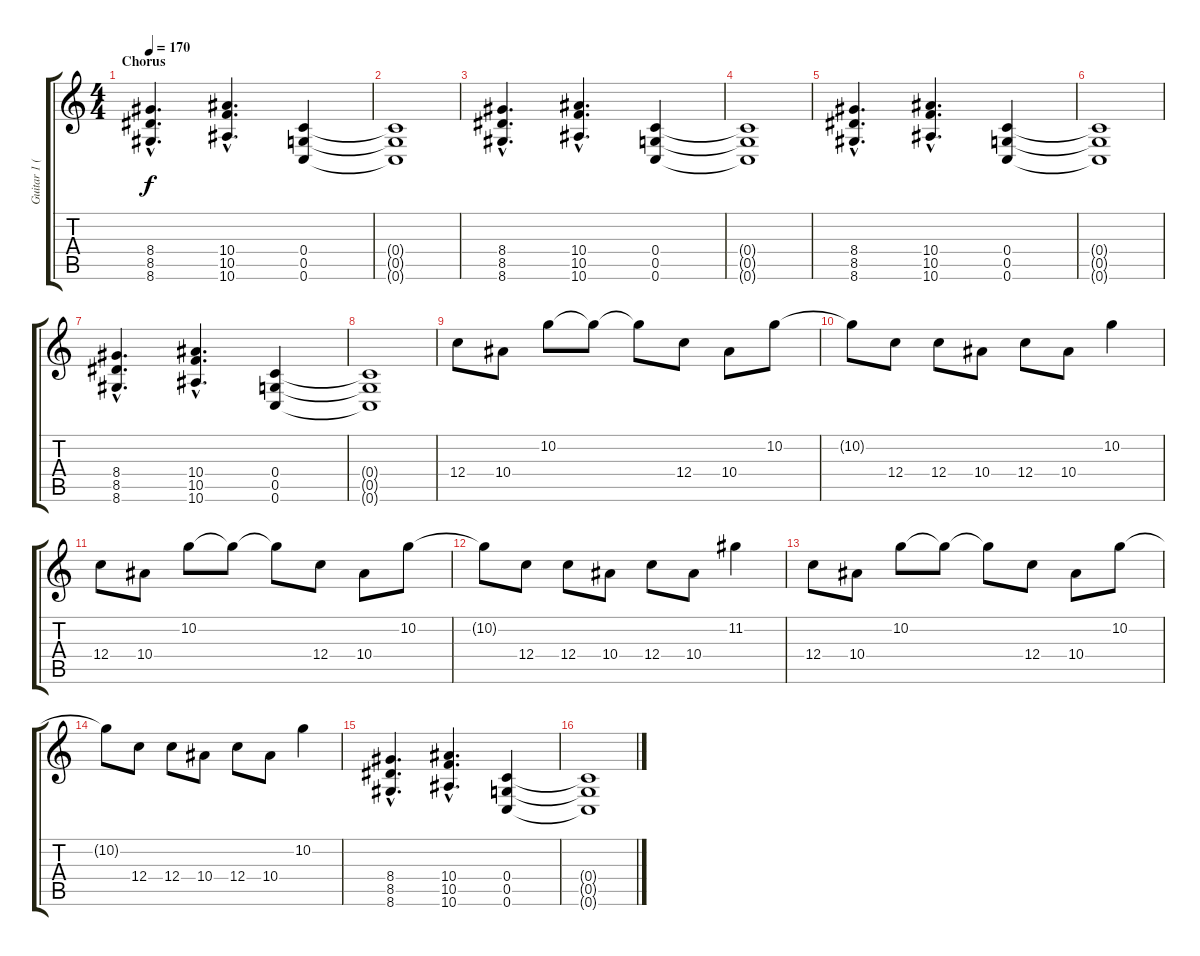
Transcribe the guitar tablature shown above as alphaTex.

\track ("Guitar 1 (Lee)" "Guitar 1 (") {instrument electricguitarjazz}
\staff {score tabs}
\tuning (D4 A3 F3 C3 G2 C2) {hide}
\ts (4 4)
\section ("" "Chorus")
\tempo 170
\clef g2
\ks c
(8.4{hac} 8.5{hac} 8.6{hac}).4{d dy f instrument distortionguitar} (10.4{hac} 10.5{hac} 10.6{hac}).4{d} (0.4 0.5 0.6).4 |
(0.4{t} 0.5{t} 0.6{t}).1 |
(8.4{hac} 8.5{hac} 8.6{hac}).4{d instrument distortionguitar} (10.4{hac} 10.5{hac} 10.6{hac}).4{d} (0.4 0.5 0.6).4 |
(0.4{t} 0.5{t} 0.6{t}).1 |
(8.4{hac} 8.5{hac} 8.6{hac}).4{d instrument distortionguitar} (10.4{hac} 10.5{hac} 10.6{hac}).4{d} (0.4 0.5 0.6).4 |
(0.4{t} 0.5{t} 0.6{t}).1 |
(8.4{hac} 8.5{hac} 8.6{hac}).4{d instrument distortionguitar} (10.4{hac} 10.5{hac} 10.6{hac}).4{d} (0.4 0.5 0.6).4 |
(0.4{t} 0.5{t} 0.6{t}).1 |
12.4.8{volume 14} 10.4.8 10.2.8 10.2{t}.8 10.2{t}.8 12.4.8 10.4.8 10.2.8 |
10.2{t}.8 12.4.8 12.4.8 10.4.8 12.4.8 10.4.8 10.2.4 |
12.4.8 10.4.8 10.2.8 10.2{t}.8 10.2{t}.8 12.4.8 10.4.8 10.2.8 |
10.2{t}.8 12.4.8 12.4.8 10.4.8 12.4.8 10.4.8 11.2.4 |
12.4.8 10.4.8 10.2.8 10.2{t}.8 10.2{t}.8 12.4.8 10.4.8 10.2.8 |
10.2{t}.8 12.4.8 12.4.8 10.4.8 12.4.8 10.4.8 10.2.4 |
(8.4{hac} 8.5{hac} 8.6{hac}).4{d instrument distortionguitar} (10.4{hac} 10.5{hac} 10.6{hac}).4{d} (0.4 0.5 0.6).4 |
(0.4{t} 0.5{t} 0.6{t}).1
